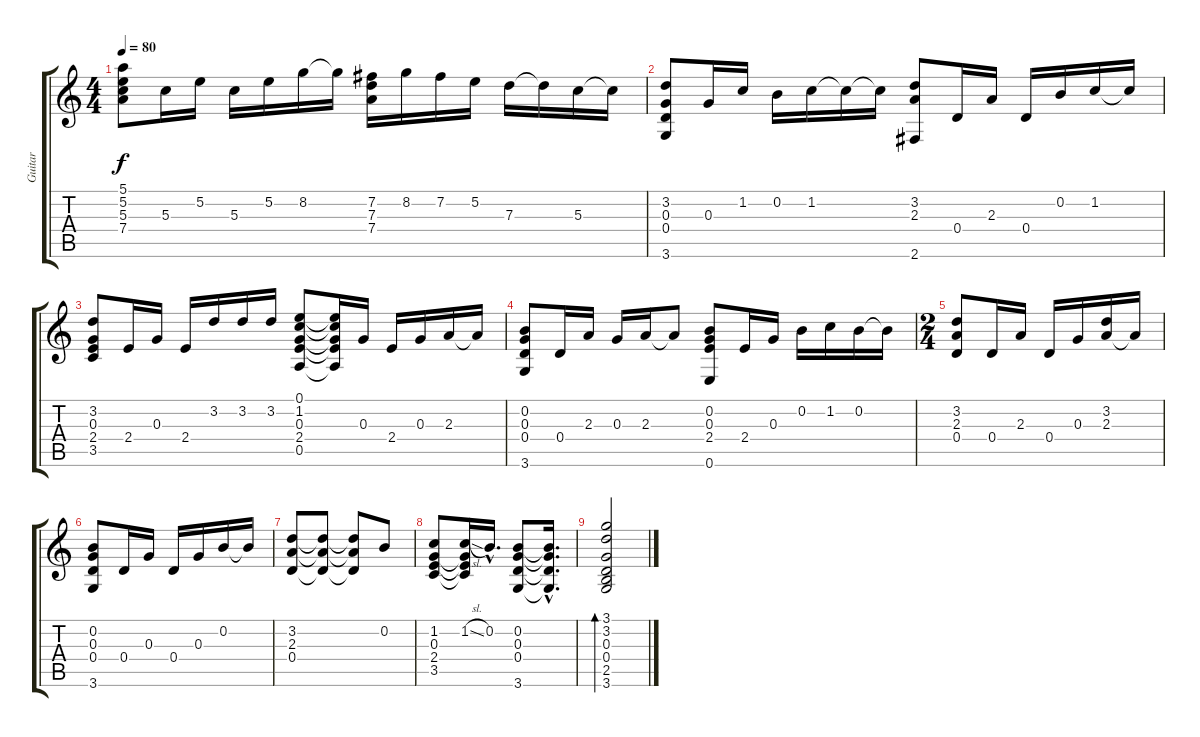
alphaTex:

\track ("Guitar" "Guitar") {instrument acousticguitarnylon}
\staff {score tabs}
\tuning (E4 B3 G3 D3 A2 E2) {hide}
\ts (4 4)
\tempo 80
\clef g2
\ks c
(5.1 5.2 5.3 7.4).8{dy f} 5.3.16 5.2.16 5.3.16 5.2.16 8.2.16 8.2{t}.16 (7.2 7.3 7.4).16 8.2.16 7.2.16 5.2.16 7.3.16 7.3{t}.16 5.3.16 5.3{t}.16 |
(3.2 0.3 0.4 3.6).8 0.3.16 1.2.16 0.2.16 1.2.16 1.2{t}.16 1.2{t}.16 (3.2 2.3 2.6).8 0.4.16 2.3.16 0.4.16 0.2.16 1.2.16 1.2{t}.16 |
(3.2 0.3 2.4 3.5).8 2.4.16 0.3.16 2.4.16 3.2.16 3.2.16 3.2.16 (0.1 1.2 0.3 2.4 0.5).8 (0.1{t} 1.2{t} 0.3{t} 2.4{t} 0.5{t}).16 0.3.16 2.4.16 0.3.16 2.3.16 2.3{t}.16 |
(0.2 0.3 0.4 3.6).8 0.4.16 2.3.16 0.3.16 2.3.16 2.3{t}.8 (0.2 0.3 2.4 0.6).8 2.4.16 0.3.16 0.2.16 1.2.16 0.2.16 0.2{t}.16 |
\ts (2 4)
(3.2 2.3 0.4).8 0.4.16 2.3.16 0.4.16 0.3.16 (3.2 2.3).16 2.3{t}.16 |
(0.2 0.3 0.4 3.6).8 0.4.16 0.3.16 0.4.16 0.3.16 0.2.16 0.2{t}.16 |
(3.2 2.3 0.4).8 (3.2{t} 2.3{t} 0.4{t}).8 (3.2{t} 2.3{t} 0.4{t}).8 0.2.8 |
(1.2 0.3 2.4 3.5).8 (1.2{sl} 0.3{t} 2.4{t} 3.5{t}).16 0.2{hac}.16{d} (0.2 0.3 0.4 3.6).8 (0.2{hac t} 0.3{hac t} 0.4{hac t} 3.6{hac t}).16{d} |
(3.1 3.2 0.3 0.4 2.5 3.6).2{bd 480}
